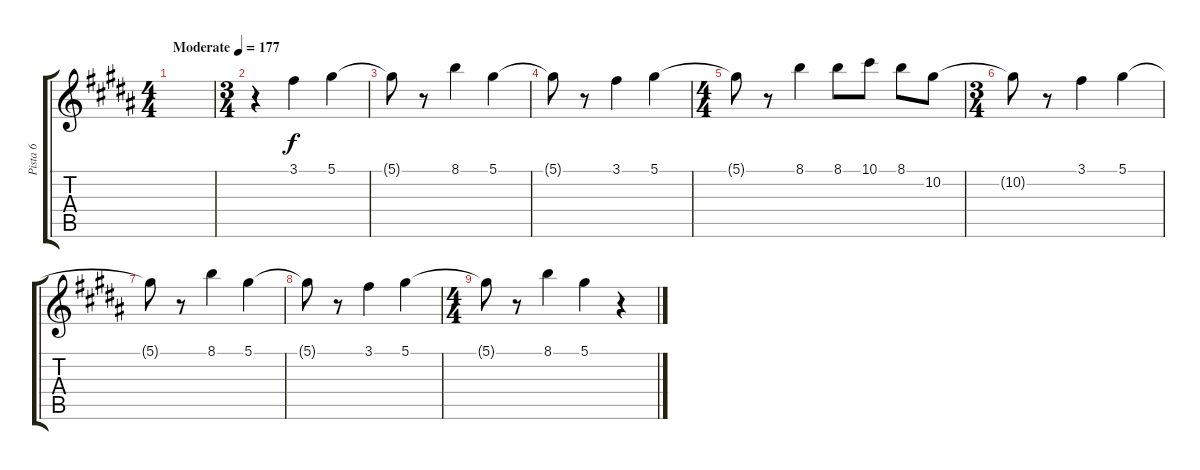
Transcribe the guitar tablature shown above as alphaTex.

\track ("Pista 6" "Pista 6") {instrument overdrivenguitar}
\staff {score tabs}
\tuning (Eb4 Bb3 Gb3 Db3 Ab2 Eb2) {hide}
\ts (4 4)
\tempo (177 "Moderate")
\clef g2
\ks g#minor
|
\ts (3 4)
r.4 3.1.4 5.1.4 |
5.1{t}.8 r.8 8.1.4 5.1.4 |
5.1{t}.8 r.8 3.1.4 5.1.4 |
\ts (4 4)
5.1{t}.8 r.8 8.1.4 8.1.8 10.1.8 8.1.8 10.2.8 |
\ts (3 4)
10.2{t}.8 r.8 3.1.4 5.1.4 |
5.1{t}.8 r.8 8.1.4 5.1.4 |
5.1{t}.8 r.8 3.1.4 5.1.4 |
\ts (4 4)
5.1{t}.8 r.8 8.1.4 5.1.4 r.4
